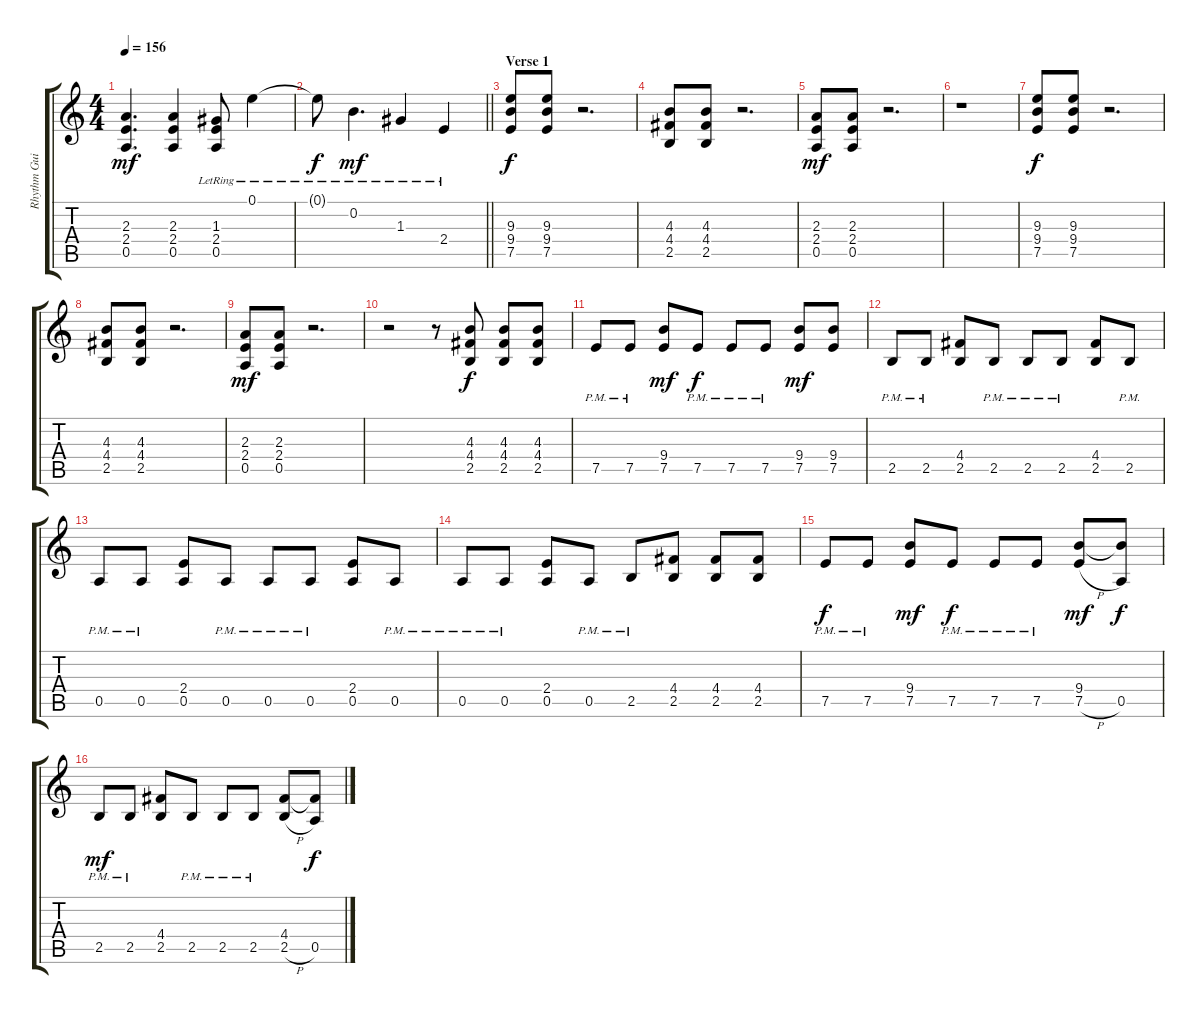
\track ("Rhythm Guitar 1" "Rhythm Gui") {instrument distortionguitar}
\staff {score tabs}
\tuning (E4 B3 G3 D3 A2 E2) {hide}
\ts (4 4)
\tempo 156
\clef g2
\ks c
(2.3 2.4 0.5).4{d dy mf} (2.3 2.4 0.5).4 (1.3{lr} 2.4{lr} 0.5{lr}).8 0.1{lr}.4 |
\barLineRight lightlight
0.1{lr t}.8{dy f} 0.2{lr}.4{d dy mf} 1.3{lr}.4 2.4{lr}.4 |
\section ("" "Verse 1")
(9.3 9.4 7.5).8{dy f} (9.3 9.4 7.5).8 r.2{d} |
(4.3 4.4 2.5).8 (4.3 4.4 2.5).8 r.2{d} |
(2.3 2.4 0.5).8{dy mf} (2.3 2.4 0.5).8 r.2{d} |
r.1 |
(9.3 9.4 7.5).8{dy f} (9.3 9.4 7.5).8 r.2{d} |
(4.3 4.4 2.5).8 (4.3 4.4 2.5).8 r.2{d} |
(2.3 2.4 0.5).8{dy mf} (2.3 2.4 0.5).8 r.2{d} |
r.2 r.8 (4.3 4.4 2.5).8{dy f} (4.3 4.4 2.5).8 (4.3 4.4 2.5).8 |
7.5{pm}.8 7.5{pm}.8 (9.4 7.5).8{dy mf} 7.5{pm}.8{dy f} 7.5{pm}.8 7.5{pm}.8 (9.4 7.5).8{dy mf} (9.4 7.5).8 |
2.5{pm}.8 2.5{pm}.8 (4.4 2.5).8 2.5{pm}.8 2.5{pm}.8 2.5{pm}.8 (4.4 2.5).8 2.5{pm}.8 |
0.5{pm}.8 0.5{pm}.8 (2.4 0.5).8 0.5{pm}.8 0.5{pm}.8 0.5{pm}.8 (2.4 0.5).8 0.5{pm}.8 |
0.5{pm}.8 0.5{pm}.8 (2.4 0.5).8 0.5{pm}.8 2.5{pm}.8 (4.4 2.5).8 (4.4 2.5).8 (4.4 2.5).8 |
7.5{pm}.8{dy f} 7.5{pm}.8 (9.4 7.5).8{dy mf} 7.5{pm}.8{dy f} 7.5{pm}.8 7.5{pm}.8 (9.4 7.5{h}).8{dy mf} (9.4{t} 0.5).8{dy f} |
2.5{pm}.8{dy mf} 2.5{pm}.8 (4.4 2.5).8 2.5{pm}.8 2.5{pm}.8 2.5{pm}.8 (4.4 2.5{h}).8 (4.4{t} 0.5).8{dy f}
